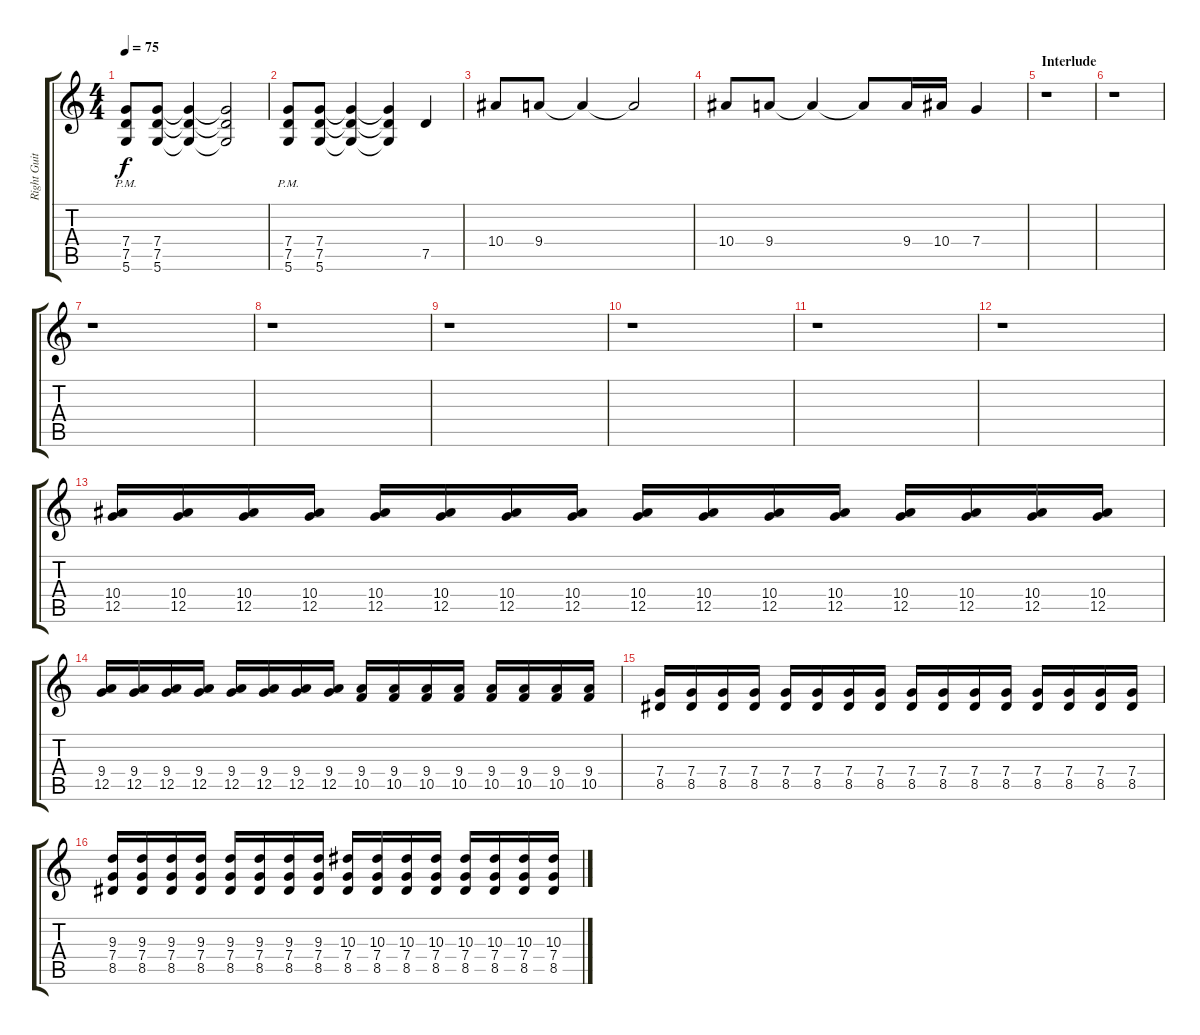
\track ("Right Guitar" "Right Guit") {instrument distortionguitar}
\staff {score tabs}
\tuning (D4 A3 F3 C3 G2 D2) {hide}
\ts (4 4)
\tempo 75
\clef g2
\ks c
(7.4{pm} 7.5{pm} 5.6{pm}).8{dy f} (7.4 7.5 5.6).8 (7.4{t} 7.5{t} 5.6{t}).4 (7.4{t} 7.5{t} 5.6{t}).2 |
(7.4{pm} 7.5{pm} 5.6{pm}).8 (7.4 7.5 5.6).8 (7.4{t} 7.5{t} 5.6{t}).4 (7.4{t} 7.5{t} 5.6{t}).4 7.5.4 |
10.4.8 9.4.8 9.4{t}.4 9.4{t}.2 |
10.4.8 9.4.8 9.4{t}.4 9.4{t}.8 9.4.16 10.4.16 7.4.4 |
\section ("" "Interlude")
r.1{volume 9} |
r.1 |
r.1 |
r.1 |
r.1 |
r.1 |
r.1 |
r.1 |
(10.4 12.5).16 (10.4 12.5).16 (10.4 12.5).16 (10.4 12.5).16 (10.4 12.5).16 (10.4 12.5).16 (10.4 12.5).16 (10.4 12.5).16 (10.4 12.5).16 (10.4 12.5).16 (10.4 12.5).16 (10.4 12.5).16 (10.4 12.5).16 (10.4 12.5).16 (10.4 12.5).16 (10.4 12.5).16 |
(9.4 12.5).16 (9.4 12.5).16 (9.4 12.5).16 (9.4 12.5).16 (9.4 12.5).16 (9.4 12.5).16 (9.4 12.5).16 (9.4 12.5).16 (9.4 10.5).16 (9.4 10.5).16 (9.4 10.5).16 (9.4 10.5).16 (9.4 10.5).16 (9.4 10.5).16 (9.4 10.5).16 (9.4 10.5).16 |
(7.4 8.5).16 (7.4 8.5).16 (7.4 8.5).16 (7.4 8.5).16 (7.4 8.5).16 (7.4 8.5).16 (7.4 8.5).16 (7.4 8.5).16 (7.4 8.5).16 (7.4 8.5).16 (7.4 8.5).16 (7.4 8.5).16 (7.4 8.5).16 (7.4 8.5).16 (7.4 8.5).16 (7.4 8.5).16 |
(9.3 7.4 8.5).16 (9.3 7.4 8.5).16 (9.3 7.4 8.5).16 (9.3 7.4 8.5).16 (9.3 7.4 8.5).16 (9.3 7.4 8.5).16 (9.3 7.4 8.5).16 (9.3 7.4 8.5).16 (10.3 7.4 8.5).16 (10.3 7.4 8.5).16 (10.3 7.4 8.5).16 (10.3 7.4 8.5).16 (10.3 7.4 8.5).16 (10.3 7.4 8.5).16 (10.3 7.4 8.5).16 (10.3 7.4 8.5).16
